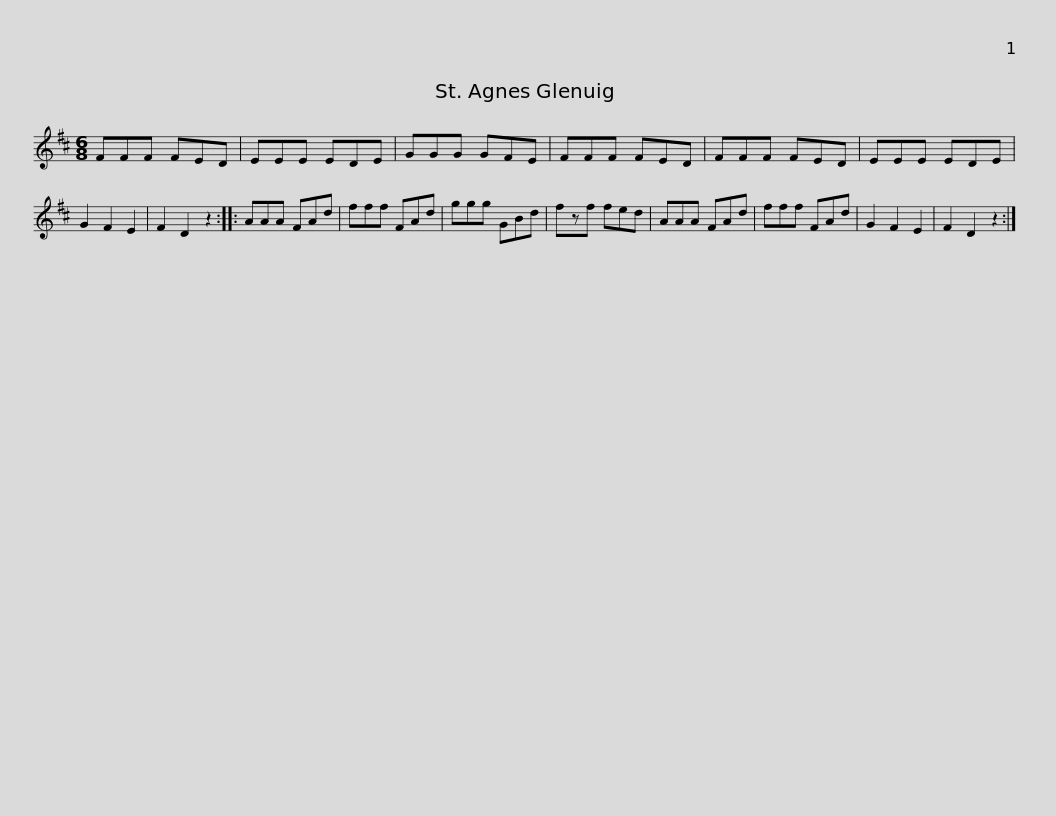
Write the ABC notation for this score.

X:1
L:1/8
M:6/8
I:linebreak $
K:D
V:1 treble
V:1
 FFF FED | EEE EDE | GGG GFE | FFF FED | FFF FED | %5
 EEE EDE | G2 F2 E2 | F2 D2 z2 ::$ AAA FAd | fff FAd | %10
 ggg GBd | fzf fed | AAA FAd | fff FAd | G2 F2 E2 | %15
 F2 D2 z2 :| %16
